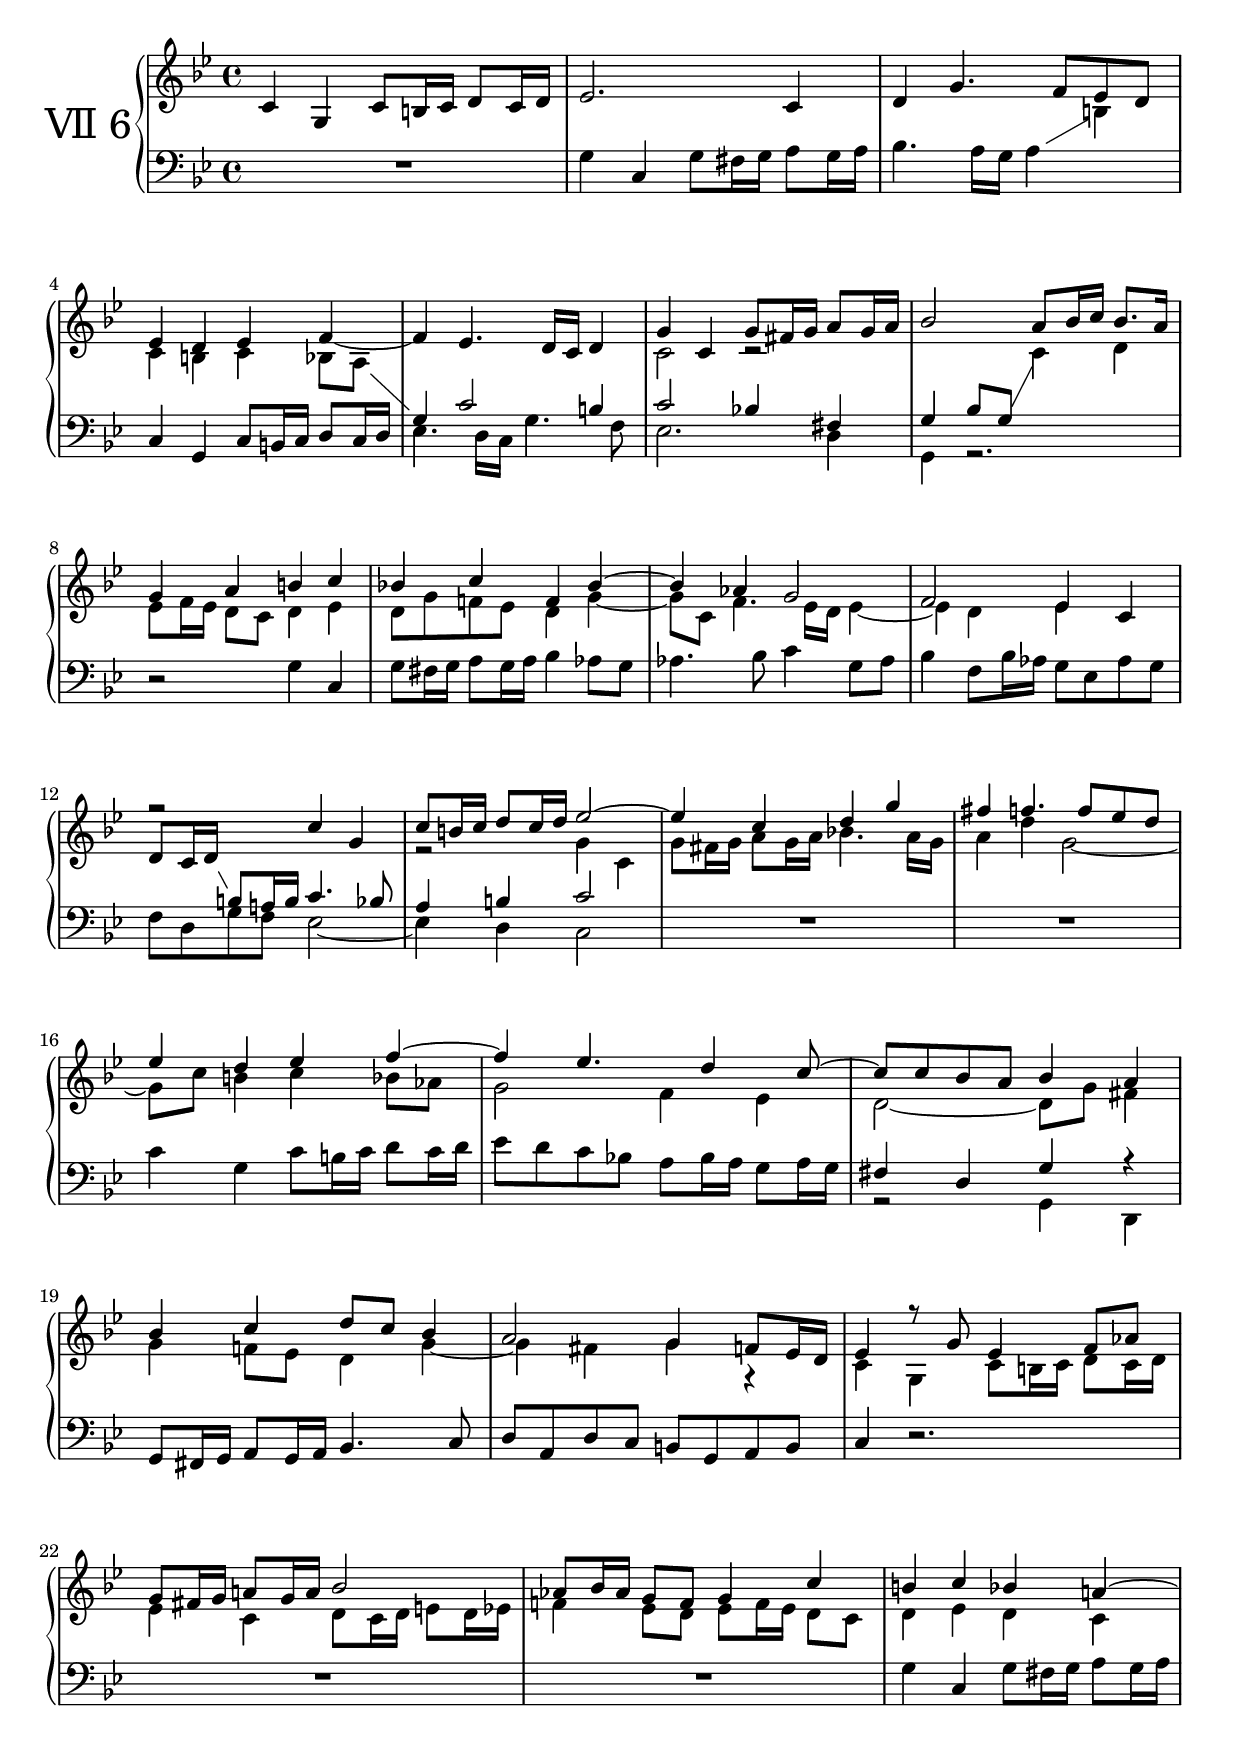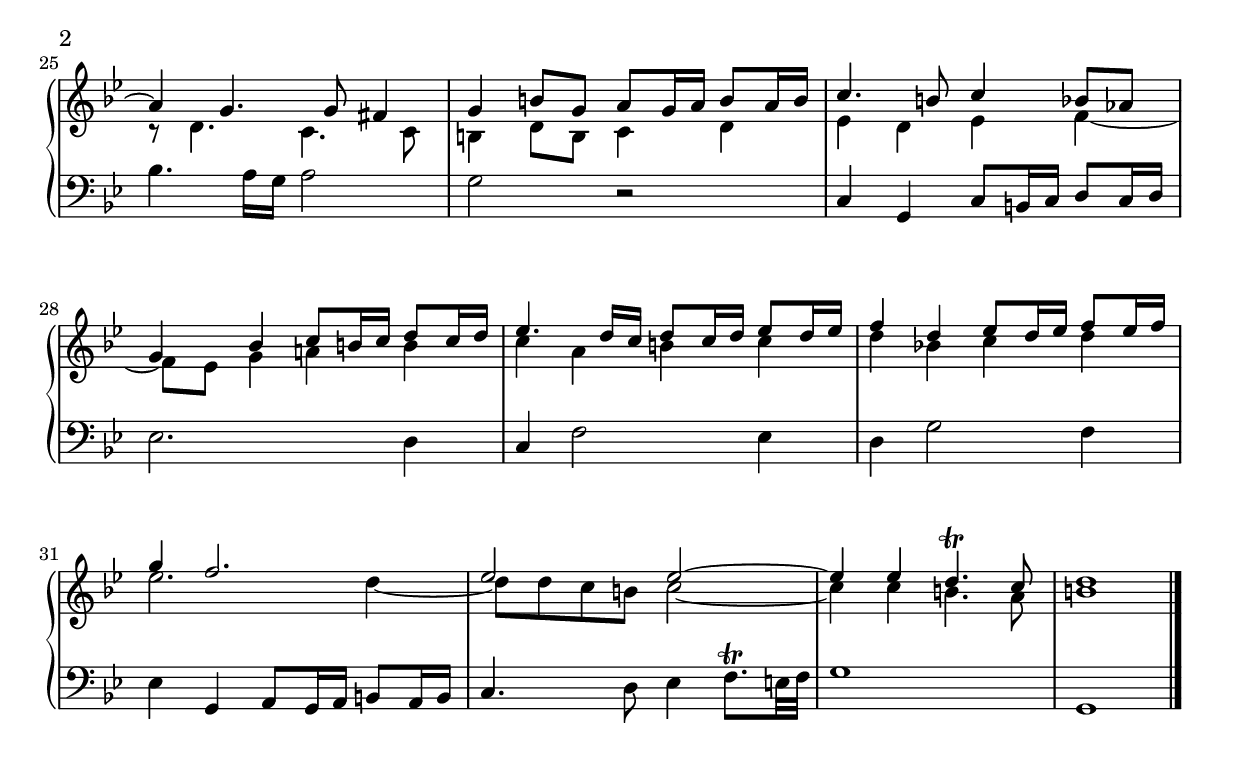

soprvi = \relative c''
{
	\key g \minor
	s1 |
	s1 |
	s1 |
	s1 |
	s1 |
	g4 c, g'8 fis16 g a8 g16 a |
	bes2 a8 bes16 c bes8. a16 |
	g4 a b c |
	bes c f, bes ~ |
	bes aes g2 |
	f ees4 s |
	r2 c'4 g |
	c8 b16 c d8 c16 d ees2 ~ |
	ees4 c d g |
	fis f4. f8 ees d |
	ees4 d ees f ~ |
	f ees4. d4 c8 ~|
	c c bes a bes4 a |
	bes c d8 c bes4 |
	a2 g4 f8 ees16 d |
	ees4 r8 g ees4 f8 aes |
	g fis16 g a8 g16 a bes2 |
	aes8 bes16 aes g8 f g4 c |
	b c bes a ~ |
	a g4. g8 fis4 |
	g b8 g a g16 a b8 a16 b |
	c4. b8 c4 bes8 aes |
	g4 bes c8 b16 c d8 c16 d |
	ees4. d16 c d8 c16 d ees8 d16 ees |
	f4 d ees8 d16 ees f8 ees16 f |
	g4 f2. |
	ees2 ees ~ |
	ees4 ees d4.\trill c8 |
	d1 |
	\bar "|."
}

altovi = \relative c'
{
	\showStaffSwitch
	\oneVoice c4 g c8 b16 c d8 c16 d |
	ees2. c4 |
	d g4. f8 ees d |
	ees4 d ees f ~ |
	f ees4. d16 c d4 |
	\voiceTwo c2 r |
	s1 |
	s1 |
	s1 |
	s1 |
	s1 |
	s1 |
	r2 g'4 c, |
	g'8 fis16 g a8 g16 a bes4. a16 g |
	a4 d g,2 ~ |
	g8 c b4 c bes8 aes |
	g2 f4 ees |
	d2 ~ d8 g fis4 |
	g f8 ees d4 g ~ |
	g fis g r |
	c, g c8 b16 c d8 c16 d |
	ees4 c d8 c16 d e8 d16 ees |
	f4 ees8 d ees f16 ees d8 c |
	d4 ees d c |
	r8 d4. c c8 |
	b4 d8 b c4 d |
	ees d ees f ~ |
	f8 ees g4 a b |
	c a b c |
	d bes c d |
	ees2. d4 ~ |
	d8 d c b c2 ~ |
	c4 c b4. a8 |
	b1 |
}

tenorvi = \relative c'
{
	\key g \minor
	\showStaffSwitch
	%\change Staff = "up"
	\clef bass
	\oneVoice R1 | 
	g4 c, g'8 fis16 g a8 g16 a |
	bes4. a16 g a4 \change Staff="up" \voiceTwo b |
	c b c bes8 a |
	\change Staff="down" \voiceOne g4 c2 b4 |
	c2 bes4 fis |
	g bes8 g \change Staff="up" \voiceTwo  c4 d |
	ees8 f16 ees d8 c d4 ees |
	d8 g f ees d4 g ~ |
	g8 c, f4. ees16 d ees4 ~ |
	ees d ees \oneVoice c |
	d8 c16 d \change Staff="down" \voiceOne b8 a16 b c4. bes8 |
	a4 b c2
	\oneVoice R1 |
	R1 |
	c4 g c8 b16 c d8 c16 d |
	ees8 d c bes a bes16 a g8 a16 g |
	\voiceOne fis4 d g r |
}

bassvi = \relative c
{
	s1 | 
	s1 | 
	s1 | 
	\oneVoice c4 g c8 b16 c d8 c16 d |
	\voiceTwo ees4. d16 c g'4. f8 |
	ees2. d4 |
	g, r2. |
	\oneVoice r2 g'4 c, |
	g'8 fis16 g a8 g16 a bes4 aes8 g |
	aes4. bes8 c4 g8 aes |
	bes4 f8 bes16 aes g8 ees aes g |
	\voiceTwo f d g f ees2 ~ |
	ees4 d c2 |
	s1 |
	s1 |
	s1 |
	s1 |
	r2 g4 d |
	\oneVoice g8 fis16 g a8 g16 a bes4. c8 |
	d8 a d c b g a b |
	c4 r2. |
	R1 |
	R1 |
	g'4 c, g'8 fis16 g a8 g16 a |
	bes4. a16 g a2 |
	g r |
	c,4 g c8 b16 c d8 c16 d |
	ees2. d4 |
	c f2 ees4 |
	d g2 f4 |
	ees g, a8 g16 a b8 a16 b |
	c4. d8 ees4 f8.\trill  e32 f |
	g1 |
	g, | 
}

\include "merge.ly"
\score
{
	\new PianoStaff <<
		\accidentalStyle "piano"

		\set PianoStaff.instrumentName = # "Ⅶ 6"
		\new Staff = "up" << { \soprvi } \\ {\altovi} >>
		\new Staff = "down" << {\tenorvi } \\ {\bassvi} >>
	>>
	\layout 
	{
		\context { \PianoStaff \override InstrumentName #'font-size = #5  }
		\context { \Staff \consists #merge-rests-engraver }
		\context { \Staff \consists #merge-mmrests-engraver }
		\context 
		{
			%\Score
			%\override SpacingSpanner.common-shortest-duration = #(ly:make-moment 1/8)
		}
	}
	\midi {\tempo 4=100}
}